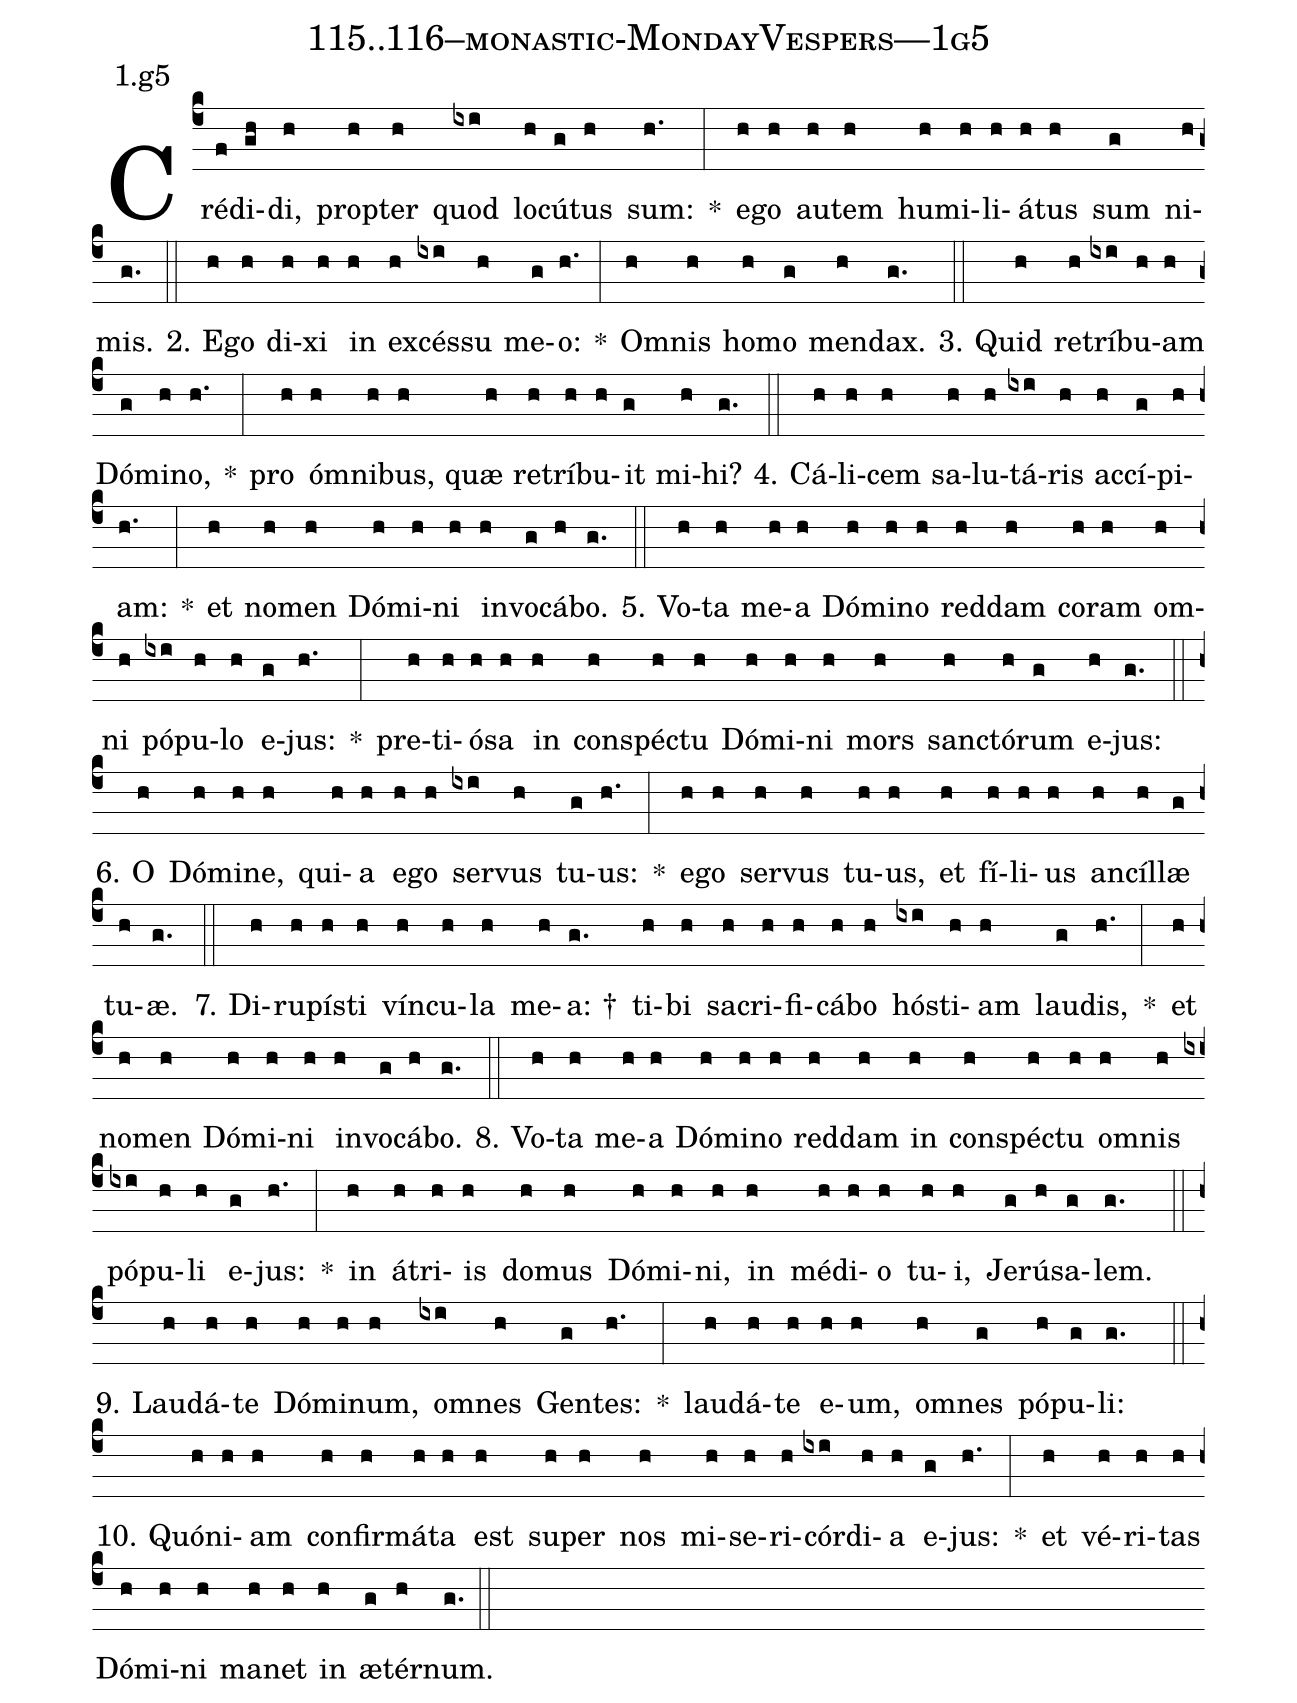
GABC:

name: 115..116--monastic-MondayVespers---1g5;
annotation: 1.g5;
%%
(c4)Cré(f)di(gh)di,(h) prop(h)ter(h) quod(ixi) lo(h)cú(g)tus(h) sum:(h.) *(:) e(h)go(h) au(h)tem(h) hu(h)mi(h)li(h)á(h)tus(h) sum(g) ni(h)mis.(g.) (::)
2. E(h)go(h) di(h)xi(h) in(h) ex(h)cés(ixi)su(h) me(g)o:(h.) *(:) Om(h)nis(h) ho(h)mo(g) men(h)dax.(g.) (::)
3. Quid(h) re(h)trí(ixi)bu(h)am(h) Dó(g)mi(h)no,(h.) *(:) pro(h) óm(h)ni(h)bus,(h) quæ(h) re(h)trí(h)bu(h)it(g) mi(h)hi?(g.) (::)
4. Cá(h)li(h)cem(h) sa(h)lu(h)tá(ixi)ris(h) ac(h)cí(g)pi(h)am:(h.) *(:) et(h) no(h)men(h) Dó(h)mi(h)ni(h) in(h)vo(g)cá(h)bo.(g.) (::)
5. Vo(h)ta(h) me(h)a(h) Dó(h)mi(h)no(h) red(h)dam(h) co(h)ram(h) om(h)ni(h) pó(ixi)pu(h)lo(h) e(g)jus:(h.) *(:) pre(h)ti(h)ó(h)sa(h) in(h) con(h)spéc(h)tu(h) Dó(h)mi(h)ni(h) mors(h) sanc(h)tó(h)rum(g) e(h)jus:(g.) (::)
6. O(h) Dó(h)mi(h)ne,(h) qui(h)a(h) e(h)go(h) ser(ixi)vus(h) tu(g)us:(h.) *(:) e(h)go(h) ser(h)vus(h) tu(h)us,(h) et(h) fí(h)li(h)us(h) an(h)cíl(h)læ(g) tu(h)æ.(g.) (::)
7. Di(h)ru(h)pís(h)ti(h) vín(h)cu(h)la(h) me(h)a: †(g.) ti(h)bi(h) sa(h)cri(h)fi(h)cá(h)bo(h) hós(ixi)ti(h)am(h) lau(g)dis,(h.) *(:) et(h) no(h)men(h) Dó(h)mi(h)ni(h) in(h)vo(g)cá(h)bo.(g.) (::)
8. Vo(h)ta(h) me(h)a(h) Dó(h)mi(h)no(h) red(h)dam(h) in(h) con(h)spéc(h)tu(h) om(h)nis(h) pó(ixi)pu(h)li(h) e(g)jus:(h.) *(:) in(h) á(h)tri(h)is(h) do(h)mus(h) Dó(h)mi(h)ni,(h) in(h) mé(h)di(h)o(h) tu(h)i,(h) Je(g)rú(h)sa(g)lem.(g.) (::)
9. Lau(h)dá(h)te(h) Dó(h)mi(h)num,(h) om(ixi)nes(h) Gen(g)tes:(h.) *(:) lau(h)dá(h)te(h) e(h)um,(h) om(h)nes(g) pó(h)pu(g)li:(g.) (::)
10. Quón(h)i(h)am(h) con(h)fir(h)má(h)ta(h) est(h) su(h)per(h) nos(h) mi(h)se(h)ri(h)cór(ixi)di(h)a(h) e(g)jus:(h.) *(:) et(h) vé(h)ri(h)tas(h) Dó(h)mi(h)ni(h) ma(h)net(h) in(h) æ(g)tér(h)num.(g.) (::)
